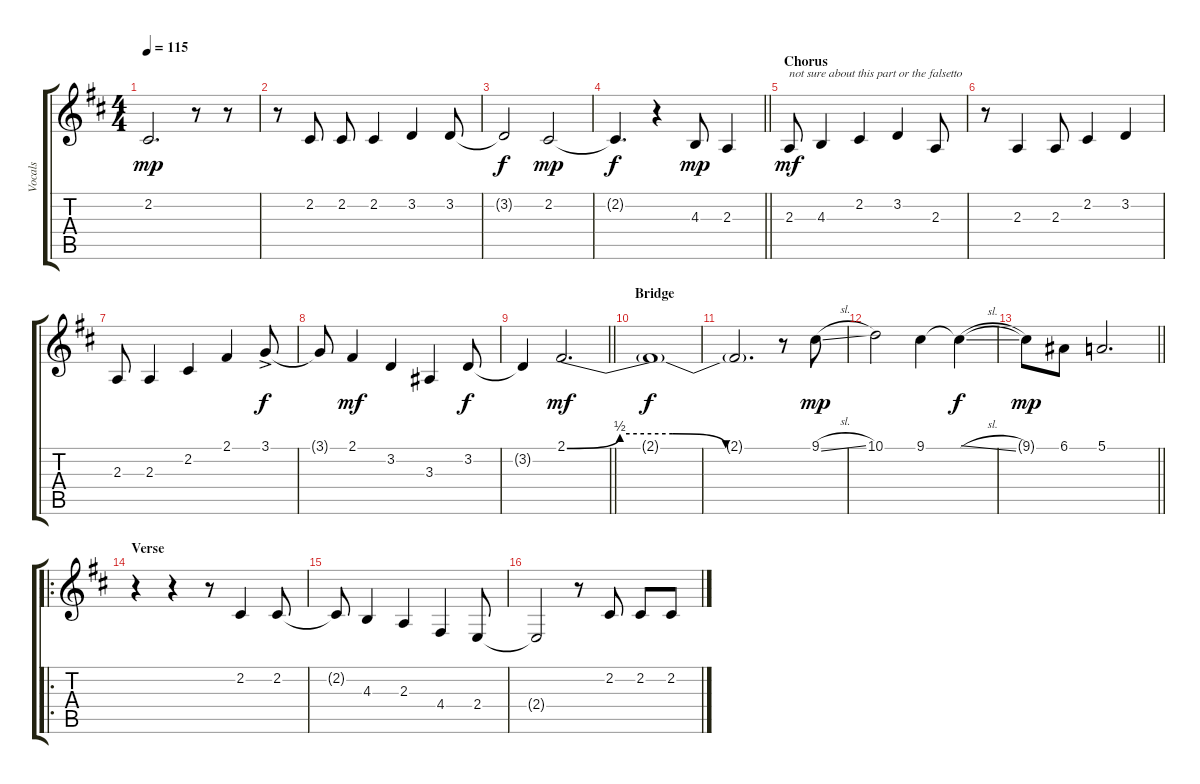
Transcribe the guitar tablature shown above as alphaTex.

\track ("Vocals" "Vocals") {instrument flute}
\staff {score tabs}
\tuning (E4 B3 G3 D3 A2 E2) {hide}
\ts (4 4)
\section ("" "")
\tempo 115
\clef g2
\ks bminor
2.2{t}.2{d dy mp} r.8 r.8 |
r.8 2.2.8 2.2.8 2.2.4 3.2.4 3.2.8 |
3.2{t}.2{dy f} 2.2.2{dy mp} |
\barLineRight lightlight
2.2{t}.4{d dy f} r.4 4.3.8{dy mp} 2.3.4 |
\section ("" "Chorus")
2.3.8{txt "not sure about this part or the falsetto" dy mf} 4.3.4 2.2.4 3.2.4 2.3.8 |
r.8 2.3.4 2.3.8 2.2.4 3.2.4 |
2.3.8 2.3.4 2.2.4 2.1.4 3.1{ac}.8{dy f} |
3.1{t}.8 2.1.4{dy mf} 3.2.4 3.3.4 3.2.8{dy f} |
\barLineRight lightlight
3.2{t}.4 2.1{be (custom 0 0 15 2 30 2 45 0 60 0)}.2{d dy mf} |
\section ("" "Bridge")
2.1{t}.1{dy f} |
2.1{t}.2{d} r.8 9.1{sl}.8{dy mp} |
10.1.2 9.1.4 9.1{sl t}.4{dy f} |
\barLineRight lightlight
9.1{t}.8{dy mp} 6.1.8 5.1.2{d} |
\ro
\section ("" "Verse")
r.4 r.4 r.8 2.2.4 2.2.8 |
2.2{t}.8 4.3.4 2.3.4 4.4.4 2.4.8 |
2.4{t}.2 r.8 2.2.8 2.2.8 2.2.8
